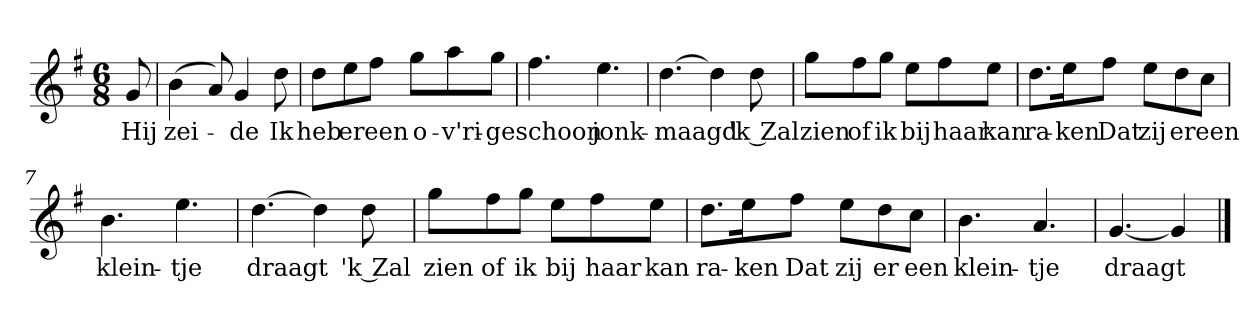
**kern	**text
*part1	*part1
*staff1	*staff1
*clefG2	*
*k[f#]	*
*G:	*
*M6/8	*
*MM120	*
=	=
8g	Hij
=1	=1
(4b	zei-
8a)	.
4g	-de
8dd	Ik
=2	=2
8dd\L	heb
8ee\	er
8ff#\J	een
8gg\L	o-
8aa\	-v'ri-
8gg\J	-ge
=3	=3
4.ff#	schoon
4.ee	jonk-
=4	=4
[4.dd	-maagd
4dd]	.
8dd	'k Zal
=5	=5
8gg\L	zien
8ff#\	of
8gg\J	ik
8ee\L	bij
8ff#\	haar
8ee\J	kan
=6	=6
8.dd\L	ra-
16ee\K	-ken
8ff#\J	Dat
8ee\L	zij
8dd\	er
8cc\J	een
=7	=7
4.b	klein-
4.ee	-tje
=8	=8
[4.dd	draagt
4dd]	.
8dd	'k Zal
=9	=9
8gg\L	zien
8ff#\	of
8gg\J	ik
8ee\L	bij
8ff#\	haar
8ee\J	kan
=10	=10
8.dd\L	ra-
16ee\K	-ken
8ff#\J	Dat
8ee\L	zij
8dd\	er
8cc\J	een
=11	=11
4.b	klein-
4.a	-tje
=12	=12
[4.g	draagt
4g]	.
==	==
*-	*-
